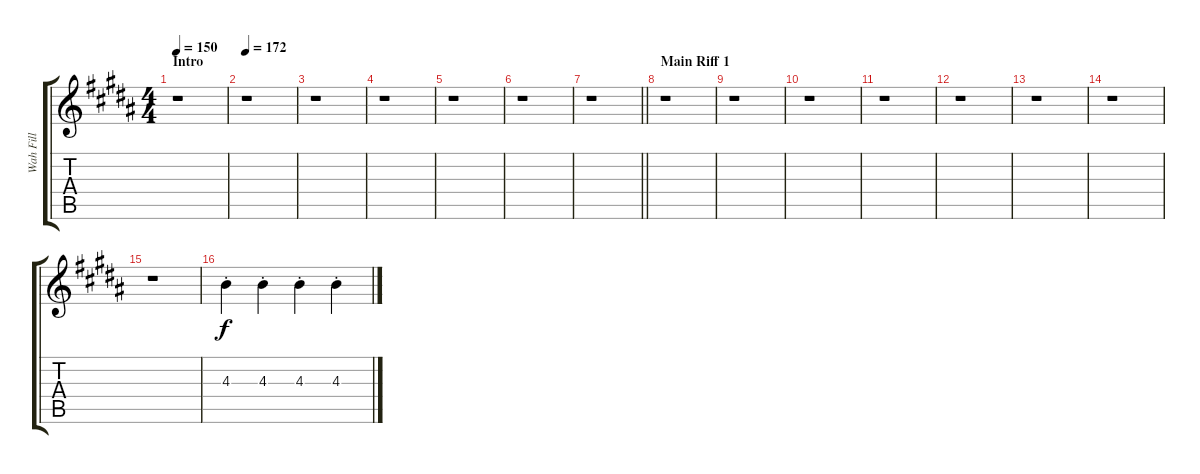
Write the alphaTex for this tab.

\track ("Wah Fill" "Wah Fill") {instrument overdrivenguitar}
\staff {score tabs}
\tuning (E4 B3 G3 D3 A2 E2) {hide}
\ts (4 4)
\section ("" "Intro")
\tempo 150
\clef g2
\ks b
r.1{dy f instrument overdrivenguitar} |
\tempo 172
r.1 |
r.1 |
r.1 |
r.1 |
r.1 |
\barLineRight lightlight
r.1 |
\section ("" "Main Riff 1")
r.1 |
r.1 |
r.1 |
r.1 |
r.1 |
r.1 |
r.1 |
r.1 |
4.3{st}.4 4.3{st}.4 4.3{st}.4 4.3{st}.4
